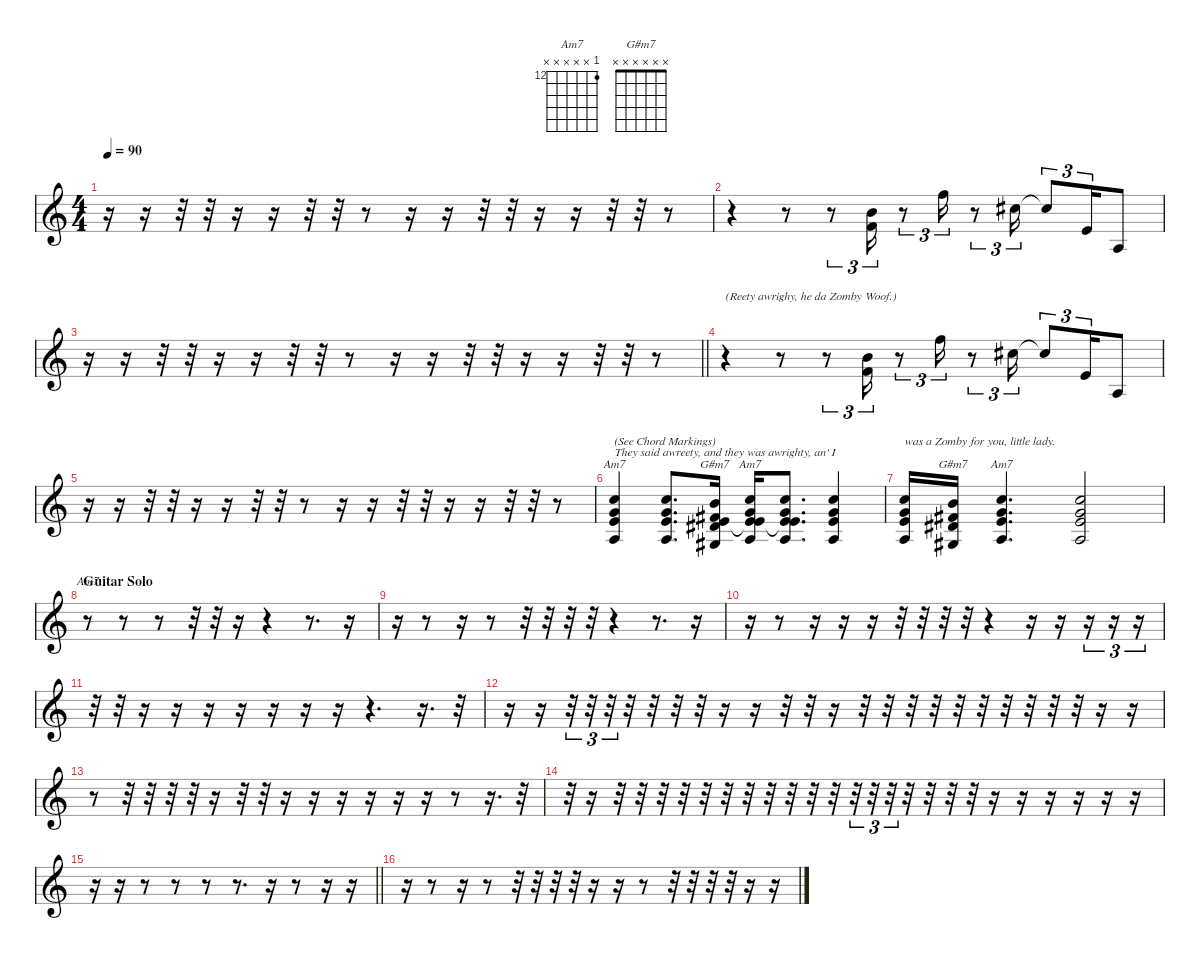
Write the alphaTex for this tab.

\defaultSystemsLayout 4
\hideDynamics
\bracketExtendMode nobrackets
\singleTrackTrackNamePolicy hidden
\multiTrackTrackNamePolicy hidden
\otherSystemsTrackNameOrientation horizontal
\track ("Horns" "Horns") {instrument overdrivenguitar}
\staff {score}
\tuning (E4 B3 G3 D3 A2 E2)
\chord ("Am7" x x x x x x)
\chord ("Am7" 5 5 6 5 7 5) {firstfret 5 barre (5 5 5)}
\chord ("G#m7" x x x x x x)
\chord ("Am7" 5 5 5 5 7 5) {firstfret 5 barre (5 5 5 5)}
\chord ("Am7" 12 x x x x x) {firstfret 12}
\ts (4 4)
\tempo 90
\clef g2
\ks c
r.16{dy mf beam Down} r.16{beam Down} r.32{beam Down} r.32{beam Down} r.16{beam Down} r.16{beam Down} r.32{beam Down} r.32{beam Down} r.8{beam Down} r.16{beam Down} r.16{beam Down} r.32{beam Down} r.32{beam Down} r.16{beam Down} r.16{beam Down} r.32{beam Down} r.32{beam Down} r.8{beam Down} |
r.4{beam Down} r.8{beam Down} r.8{tu (3 2) beam Down} (3.4 4.3).16{tu (3 2) beam Up beam split} r.8{tu (3 2) beam Up beam split} 6.2.16{tu (3 2) beam Down} r.8{tu (3 2) beam Down} 2.2{acc #}.16{tu (3 2) beam Down beam split} 2.2{t acc #}.8{tu (3 2) beam Up beam merge} 2.4.16{tu (3 2) beam Up beam merge} 0.5.8{beam Up} |
\barLineRight lightlight
r.16{beam Down} r.16{beam Down} r.32{beam Down} r.32{beam Down} r.16{beam Down} r.16{beam Down} r.32{beam Down} r.32{beam Down} r.8{beam Down} r.16{beam Down} r.16{beam Down} r.32{beam Down} r.32{beam Down} r.16{beam Down} r.16{beam Down} r.32{beam Down} r.32{beam Down} r.8{beam Down} |
\scale
0.485854 r.4{txt "(Reety awrighy, he da Zomby Woof.)" beam Down} r.8{beam Down} r.8{tu (3 2) beam Down} (3.4 4.3).16{tu (3 2) beam Up beam split} r.8{tu (3 2) beam Up beam split} 6.2.16{tu (3 2) beam Down} r.8{tu (3 2) beam Down} 2.2{acc #}.16{tu (3 2) beam Down beam split} 2.2{t acc #}.8{tu (3 2) beam Up beam merge} 2.4.16{tu (3 2) beam Up beam merge} 0.5.8{beam Up} |
\scale
1.51415 r.16{beam Down} r.16{beam Down} r.32{beam Down} r.32{beam Down} r.16{beam Down} r.16{beam Down} r.32{beam Down} r.32{beam Down} r.8{beam Down} r.16{beam Down} r.16{beam Down} r.32{beam Down} r.32{beam Down} r.16{beam Down} r.16{beam Down} r.32{beam Down} r.32{beam Down} r.8{beam Down} |
(5.6 7.5 5.4 5.3).4{ch "Am7" txt "(See Chord Markings)\nThey said awreety, and they was awrighty, an' I" dy f beam Up} (5.3 5.4 7.5 5.6).8{d beam Up} (4.3 4.4{acc #} 6.5{acc #} 4.6{acc #} 7.5).16{ch "G#m7" beam Up} (5.3 5.4 7.5 5.6 7.5{t}).16{ch "Am7" beam Up} (5.3 5.4 7.5 5.6 7.5{t}).8{d beam Up} (5.3 5.4 7.5 5.6).4{beam Up} |
(5.6 7.5 5.4 5.3).16{txt "was a Zomby for you, little lady." beam Up} (4.6{acc #} 6.5{acc #} 4.4{acc #} 4.3).16{ch "G#m7" beam Up} (5.6 7.5 5.4 5.3).4{d ch "Am7" beam Up} (5.6 7.5 5.4 5.3).2{beam Up} |
\section ("" "Guitar Solo")
r.8{ch "Am7" beam Down} r.8{beam Down} r.8{beam Down} r.32{beam Down} r.32{beam Down} r.16{beam Down} r.4{beam Down} r.8{d beam Down} r.16{beam Down} |
r.16{beam Down} r.8{beam Down} r.16{beam Down} r.8{beam Down} r.32{beam Down} r.32{beam Down} r.32{beam Down} r.32{beam Down} r.4{beam Down} r.8{d beam Down} r.16{beam Down} |
r.16{beam Down} r.8{beam Down} r.16{beam Down} r.16{beam Down} r.16{beam Down} r.32{beam Down} r.32{beam Down} r.32{beam Down} r.32{beam Down} r.4{beam Down} r.16{beam Down} r.16{beam Down} r.16{tu (3 2) beam Down} r.16{tu (3 2) beam Down} r.16{tu (3 2) beam Down} |
r.32{beam Down} r.32{beam Down} r.16{beam Down} r.16{beam Down} r.16{beam Down} r.16{beam Down} r.16{beam Down} r.16{beam Down} r.16{beam Down} r.4{d beam Down} r.16{d beam Down} r.32{beam Down} |
\scale
1.2603 r.16{beam Down} r.16{beam Down} r.32{tu (3 2) beam Down} r.32{tu (3 2) beam Down} r.32{tu (3 2) beam Down} r.32{beam Down} r.32{beam Down} r.32{beam Down} r.32{beam Down} r.16{beam Down} r.16{beam Down} r.32{beam Down} r.32{beam Down} r.16{beam Down} r.32{beam Down} r.32{beam Down} r.32{beam Down} r.32{beam Down} r.32{beam Down} r.32{beam Down} r.32{beam Down} r.32{beam Down} r.32{beam Down} r.32{beam Down} r.16{beam Down} r.16{beam Down} |
\scale
0.739702 r.8{beam Down} r.32{beam Down} r.32{beam Down} r.32{beam Down} r.32{beam Down} r.16{beam Down} r.32{beam Down} r.32{beam Down} r.16{beam Down} r.16{beam Down} r.16{beam Down} r.16{beam Down} r.16{beam Down} r.16{beam Down} r.8{beam Down} r.16{d beam Down} r.32{beam Down} |
r.32{beam Down} r.16{beam Down} r.32{beam Down} r.32{beam Down} r.32{beam Down} r.32{beam Down} r.32{beam Down} r.32{beam Down} r.32{beam Down} r.32{beam Down} r.32{beam Down} r.32{beam Down} r.32{beam Down} r.32{tu (3 2) beam Down} r.32{tu (3 2) beam Down} r.32{tu (3 2) beam Down} r.32{beam Down beam merge} r.32{beam Down beam merge} r.32{beam Down} r.32{beam Down} r.16{beam Down} r.16{beam Down} r.16{beam Down} r.16{beam Down} r.16{beam Down} r.16{beam Down} |
\barLineRight lightlight
r.16{beam Down} r.16{beam Down} r.8{beam Down} r.8{beam Down} r.8{beam Down} r.8{d beam Down} r.16{beam Down} r.8{beam Down} r.16{beam Down} r.16{beam Down} |
r.16{beam Down} r.8{beam Down beam merge} r.16{beam Down beam split} r.8{beam Down beam merge} r.32{beam Down} r.32{beam Down} r.32{beam Down} r.32{beam Down beam split} r.16{beam Down} r.16{beam Down beam merge} r.8{beam Down beam split} r.32{beam Down} r.32{beam Down} r.32{beam Down} r.32{beam Down beam merge} r.16{beam Down beam merge} r.16{beam Down}
